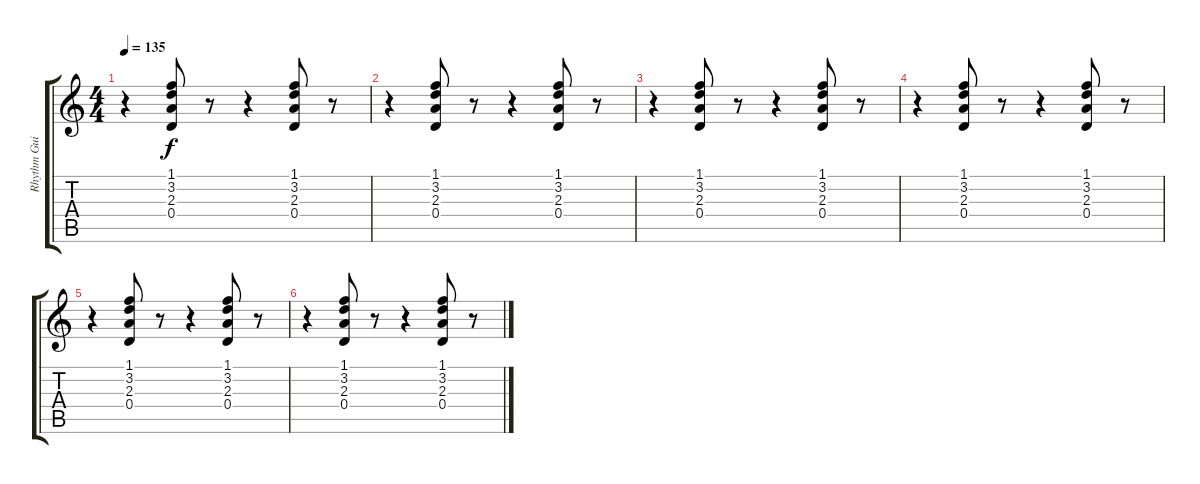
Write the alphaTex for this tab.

\track ("Rhythm Guitar" "Rhythm Gui") {instrument acousticguitarsteel}
\staff {score tabs}
\tuning (E4 B3 G3 D3 A2 D2) {hide}
\ts (4 4)
\tempo 135
\clef g2
\ks c
r.4{dy f} (1.1 3.2 2.3 0.4).8 r.8 r.4 (1.1 3.2 2.3 0.4).8 r.8 |
r.4{volume 4} (1.1 3.2 2.3 0.4).8 r.8 r.4 (1.1 3.2 2.3 0.4).8 r.8 |
r.4 (1.1 3.2 2.3 0.4).8 r.8 r.4 (1.1 3.2 2.3 0.4).8 r.8 |
r.4{volume 2} (1.1 3.2 2.3 0.4).8 r.8 r.4 (1.1 3.2 2.3 0.4).8 r.8 |
r.4 (1.1 3.2 2.3 0.4).8 r.8 r.4{volume 0} (1.1 3.2 2.3 0.4).8 r.8 |
r.4 (1.1 3.2 2.3 0.4).8 r.8 r.4 (1.1 3.2 2.3 0.4).8 r.8
